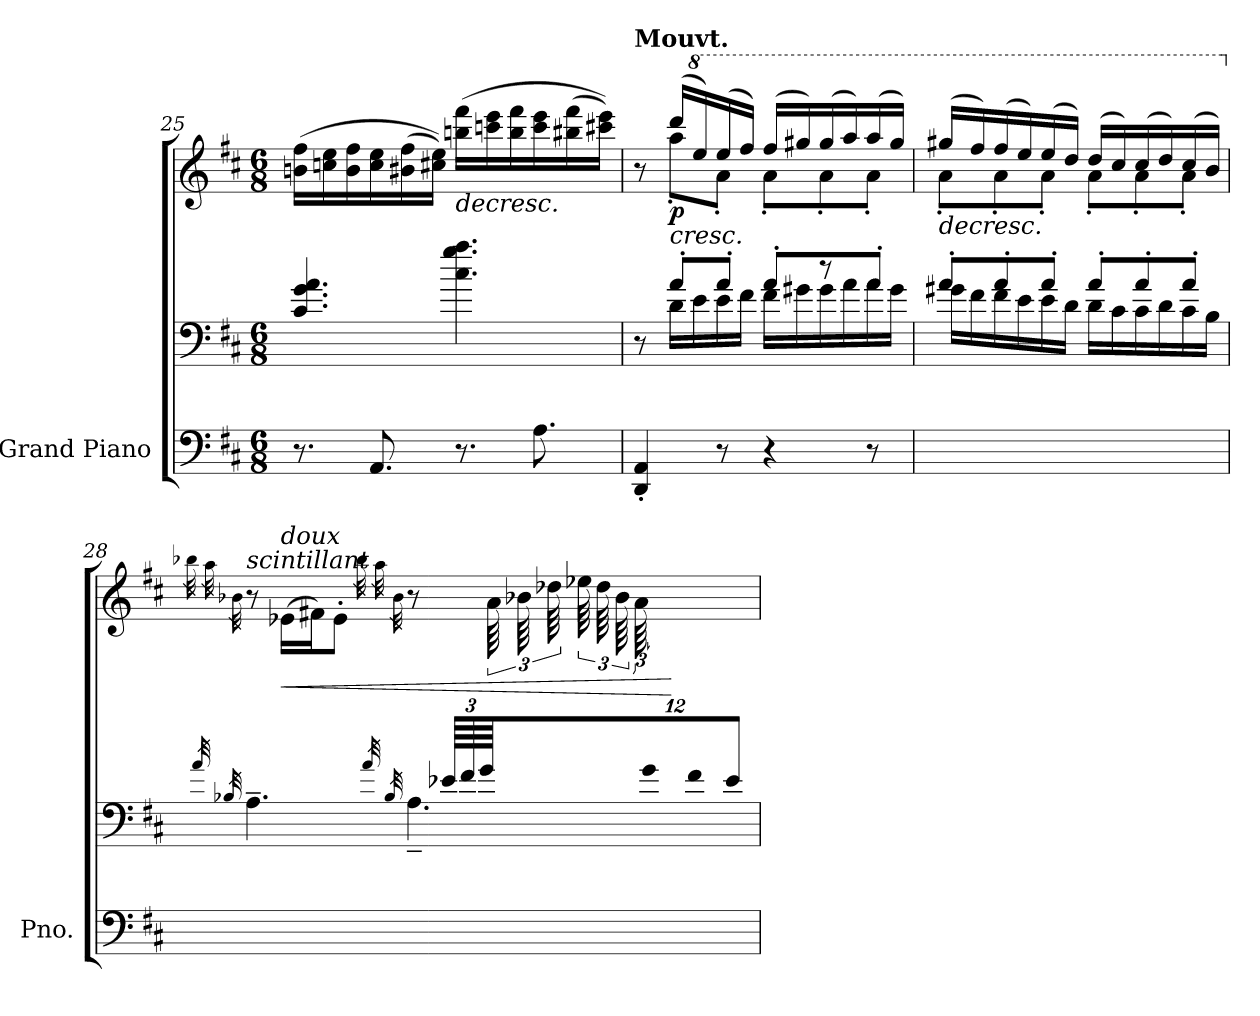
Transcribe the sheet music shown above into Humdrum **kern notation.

**kern	**kern	**kern	**dynam
*part1	*part1	*part1	*part1
*staff3	*staff2	*staff1	*staff1/2/3
*I"Grand Piano	*	*	*
*I'Pno.	*	*	*
*clefF4	*clefF4	*clefG2	*
*k[f#c#]	*k[f#c#]	*k[f#c#]	*
*M6/8	*M6/8	*M6/8	*
=25	=25	=25	=25
8.r	4.c#/ 4.g/ 4.a/	(>16bn\ 16ff#\LL	.
.	.	16ccn\ 16ee\	.
.	.	16b\ 16ff#\	.
8.AA/	.	16cc\ 16ee\	.
.	.	(>16b#X\ 16ff#\	.
.	.	16cc#X\ 16ee\JJ))	.
!	!	!	!LO:HP:b
8.r	4.cc#\ 4.gg\ 4.aa\	(>16bbn\ 16fff#\LL	>
.	.	16cccn\ 16eee\	.
.	.	16bb\ 16fff#\	.
8.A\	.	16ccc\ 16eee\	.
.	.	(>16bb#X\ 16fff#\	.
.	.	16ccc#X\Z 16eee\ZJJ))	.
!!LO:LB:g=z
=26	=26	=26	=26
*	*^	*^	*
!	!	!	!LO:TX:a:B:t=Mouvt.	!	!
4DD/' 4AA/'	8r	8ryy	8r	8ryy	.
!	!	!	!	!	!LO:HP:b
!	!	!	!	!	!LO:DY:n=1:b
.	8a'/L	16d\LL	(>16ddd/LL	8aa'\L	< p
*	*	*	*8va	*	*
.	.	16e\	16eee/)	.	.
8r	8a'/J	16e\	(>16eee/	8aa'\J	.
.	.	16f#\JJ	16fff#/JJ)	.	.
4r	8a'/L	16f#\LL	(>16fff#/LL	8aa'\L	.
.	.	16g#X\	16ggg#X/)	.	.
.	8r	16g#\	(>16ggg#/	8aa'\	.
.	.	16a\	16aaa/)	.	.
8r	8a'/J	16a\	(>16aaa/	8aa'\J	.
.	.	16g#\JJ	16ggg#/JJ)	.	.
*	*v	*v	*	*	*
*	*	*v	*v	*
.	.	.	]
=27	=27	=27	=27
*	*^	*	*
!	!	!	!	!LO:HP:b
*	*	*	*^	*
2.ryy	8a'/L	16g#X\LL	(>16ggg#X/LL	8aa'\L	>
.	.	16f#\	16fff#/)	.	.
.	8a'/	16f#\	(>16fff#/	8aa'\	.
.	.	16e\	16eee/)	.	.
.	8a'/J	16e\	(>16eee/	8aa'\J	.
.	.	16d\JJ	16ddd/JJ)	.	.
.	8a'/L	16d\LL	(>16ddd/LL	8aa'\L	.
.	.	16c#\	16ccc#/)	.	.
.	8a'/	16c#\	(>16ccc#/	8aa'\	.
.	.	16d\	16ddd/)	.	.
.	8a'/J	16c#\	(>16ccc#/	8aa'\J	.
.	.	16B\JJ	16bb/JJ)	.	.
*	*v	*v	*	*	*
*	*	*v	*v	*
.	.	.	[
!!LO:LB:g=z
=28	=28	=28	=28
*	*	*^	*
*	*	*X8va	*	*
.	.	.	(>32qbb-X\LLL	.
*	*^	*	*	*
.	.	32qa/	.	32qaa\	.
.	.	32qB-X/JJJ	.	32qb-X\	.
*	*	*^	*	*	*
!	!	!	!	!LO:TX:i:t=scintillant	!	!
2.ryy	2ryy	4.A~<\)	2ryy	8r	4.ryy	.
!	!	!	!	!LO:TX:i:t=doux	!	!
!	!	!	!	!	!	!LO:HP:b
.	.	.	.	(>16e-X\LL	.	<
.	.	.	.	16f#X\J)	.	.
.	.	.	.	8e-'\J	.	]
.	.	.	.	.	(>32qbb-\LLL	.
.	.	32qa/	.	.	32qaa\	.
.	.	32qB-/JJJ	.	.	32qb-\	.
.	.	4.A~<\)	.	8r	48%7ryy	.
*	*Xbrackettup	*	*	*	*	*
.	96e-/LLLL	.	16ryy	32ryy	.	.
.	96f#/	.	.	.	.	.
.	96g/	.	.	.	48%11ryy	.
.	96%7ryy	.	.	96a\	.	.
.	.	.	.	96b-X\	.	.
.	.	.	.	96dd-X\	.	.
.	.	.	16ryy	96ee-X\	.	.
.	.	.	.	96dd-\	.	.
.	.	.	.	96b-\	.	.
.	.	.	.	96a\	.	.
.	96g/	.	.	48%7ryy	.	.
.	96f#/JJJ	.	.	.	.	.
.	8e-/J	.	8ryy	.	.	.
*	*v	*v	*v	*	*	*
*	*	*v	*v	*
.	.	.	[
=	=	=	=
*-	*-	*-	*-
